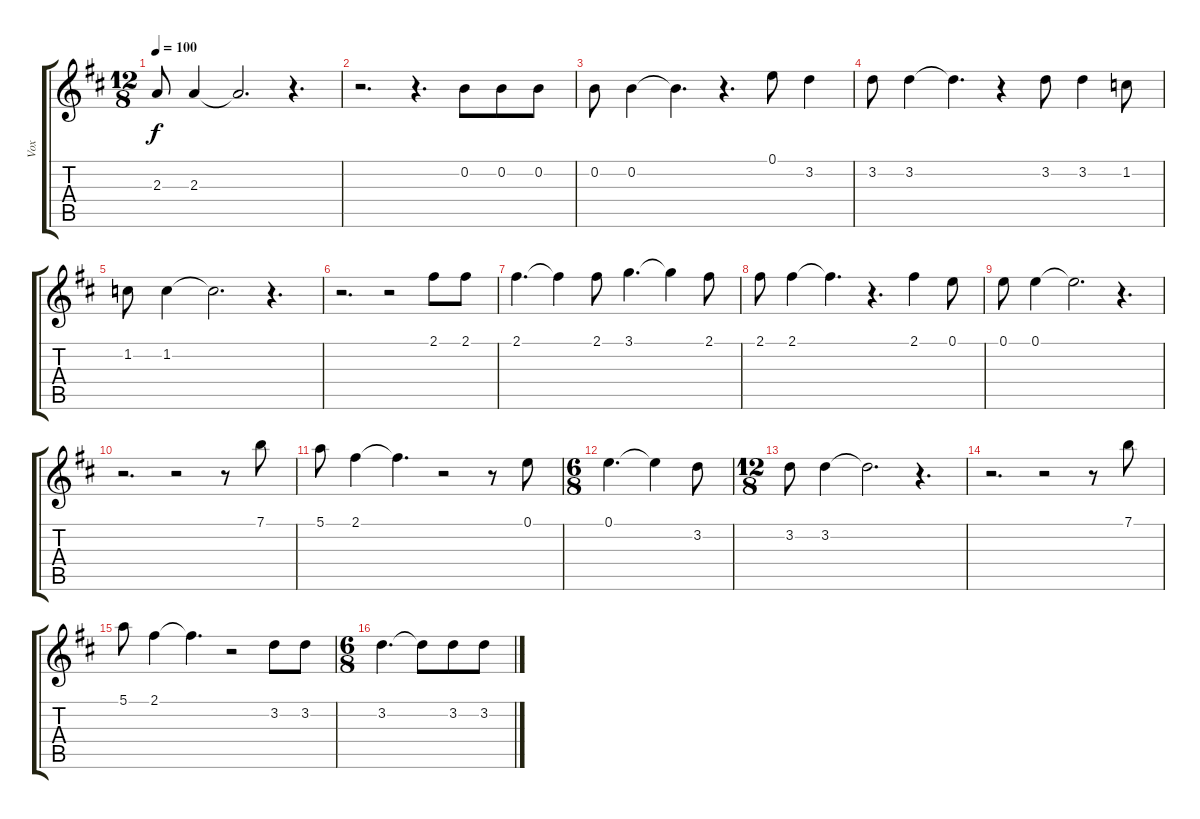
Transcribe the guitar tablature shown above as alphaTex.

\track ("Vox" "Vox") {instrument fretlessbass}
\staff {score tabs}
\tuning (E4 B3 G3 D3 A2 E2) {hide}
\ts (12 8)
\tempo 100
\clef g2
\ks d
2.3.8{dy f} 2.3.4 2.3{t}.2{d} r.4{d} |
r.2{d} r.4{d} 0.2.8 0.2.8 0.2.8 |
0.2.8 0.2.4 0.2{t}.4{d} r.4{d} 0.1.8 3.2.4 |
3.2.8 3.2.4 3.2{t}.4{d} r.4 3.2.8 3.2.4 1.2.8 |
1.2.8 1.2.4 1.2{t}.2{d} r.4{d} |
r.2{d} r.2 2.1.8 2.1.8 |
2.1.4{d} 2.1{t}.4 2.1.8 3.1.4{d} 3.1{t}.4 2.1.8 |
2.1.8 2.1.4 2.1{t}.4{d} r.4{d} 2.1.4 0.1.8 |
0.1.8 0.1.4 0.1{t}.2{d} r.4{d} |
r.2{d} r.2 r.8 7.1.8 |
5.1.8 2.1.4 2.1{t}.4{d} r.2 r.8 0.1.8 |
\ts (6 8)
0.1.4{d} 0.1{t}.4 3.2.8 |
\ts (12 8)
3.2.8 3.2.4 3.2{t}.2{d} r.4{d} |
r.2{d} r.2 r.8 7.1.8 |
5.1.8 2.1.4 2.1{t}.4{d} r.2 3.2.8 3.2.8 |
\ts (6 8)
3.2.4{d} 3.2{t}.8 3.2.8 3.2.8
